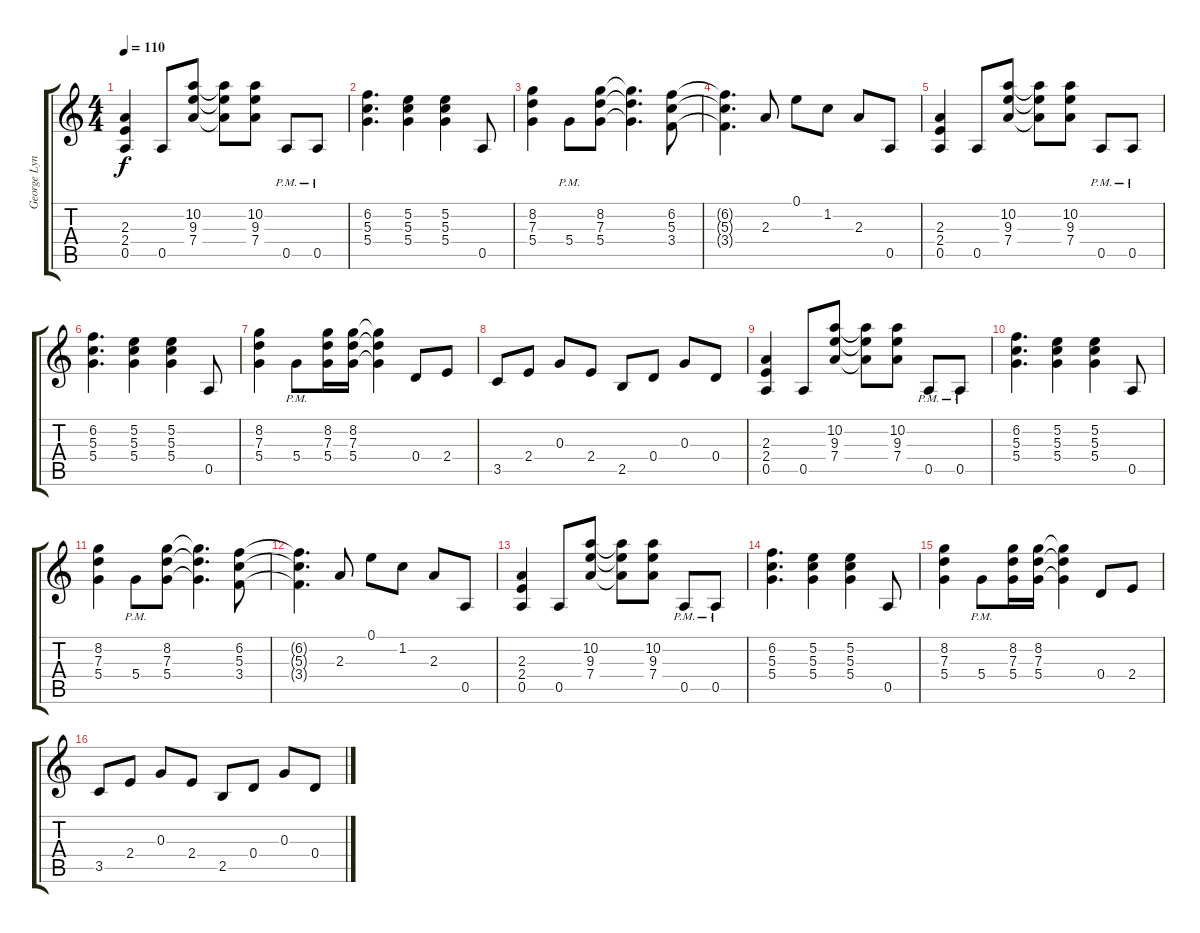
\track ("George Lynch Rhythym" "George Lyn") {instrument distortionguitar}
\staff {score tabs}
\tuning (E4 B3 G3 D3 A2 E2) {hide}
\ts (4 4)
\tempo 110
\clef g2
\ks c
(2.3 2.4 0.5).4{dy f} 0.5.8 (10.2 9.3 7.4).8 (10.2{t} 9.3{t} 7.4{t}).8 (10.2 9.3 7.4).8 0.5{pm}.8 0.5{pm}.8 |
(6.2 5.3 5.4).4{d} (5.2 5.3 5.4).4 (5.2 5.3 5.4).4 0.5.8 |
(8.2 7.3 5.4).4 5.4{pm}.8 (8.2 7.3 5.4).8 (8.2{t} 7.3{t} 5.4{t}).4{d} (6.2 5.3 3.4).8 |
(6.2{t} 5.3{t} 3.4{t}).4{d} 2.3.8 0.1.8 1.2.8 2.3.8 0.5.8 |
(2.3 2.4 0.5).4 0.5.8 (10.2 9.3 7.4).8 (10.2{t} 9.3{t} 7.4{t}).8 (10.2 9.3 7.4).8 0.5{pm}.8 0.5{pm}.8 |
(6.2 5.3 5.4).4{d} (5.2 5.3 5.4).4 (5.2 5.3 5.4).4 0.5.8 |
(8.2 7.3 5.4).4 5.4{pm}.8 (8.2 7.3 5.4).16 (8.2 7.3 5.4).16 (8.2{t} 7.3{t} 5.4{t}).4 0.4.8 2.4.8 |
3.5.8 2.4.8 0.3.8 2.4.8 2.5.8 0.4.8 0.3.8 0.4.8 |
(2.3 2.4 0.5).4 0.5.8 (10.2 9.3 7.4).8 (10.2{t} 9.3{t} 7.4{t}).8 (10.2 9.3 7.4).8 0.5{pm}.8 0.5{pm}.8 |
(6.2 5.3 5.4).4{d} (5.2 5.3 5.4).4 (5.2 5.3 5.4).4 0.5.8 |
(8.2 7.3 5.4).4 5.4{pm}.8 (8.2 7.3 5.4).8 (8.2{t} 7.3{t} 5.4{t}).4{d} (6.2 5.3 3.4).8 |
(6.2{t} 5.3{t} 3.4{t}).4{d} 2.3.8 0.1.8 1.2.8 2.3.8 0.5.8 |
(2.3 2.4 0.5).4 0.5.8 (10.2 9.3 7.4).8 (10.2{t} 9.3{t} 7.4{t}).8 (10.2 9.3 7.4).8 0.5{pm}.8 0.5{pm}.8 |
(6.2 5.3 5.4).4{d} (5.2 5.3 5.4).4 (5.2 5.3 5.4).4 0.5.8 |
(8.2 7.3 5.4).4 5.4{pm}.8 (8.2 7.3 5.4).16 (8.2 7.3 5.4).16 (8.2{t} 7.3{t} 5.4{t}).4 0.4.8 2.4.8 |
3.5.8 2.4.8 0.3.8 2.4.8 2.5.8 0.4.8 0.3.8 0.4.8
